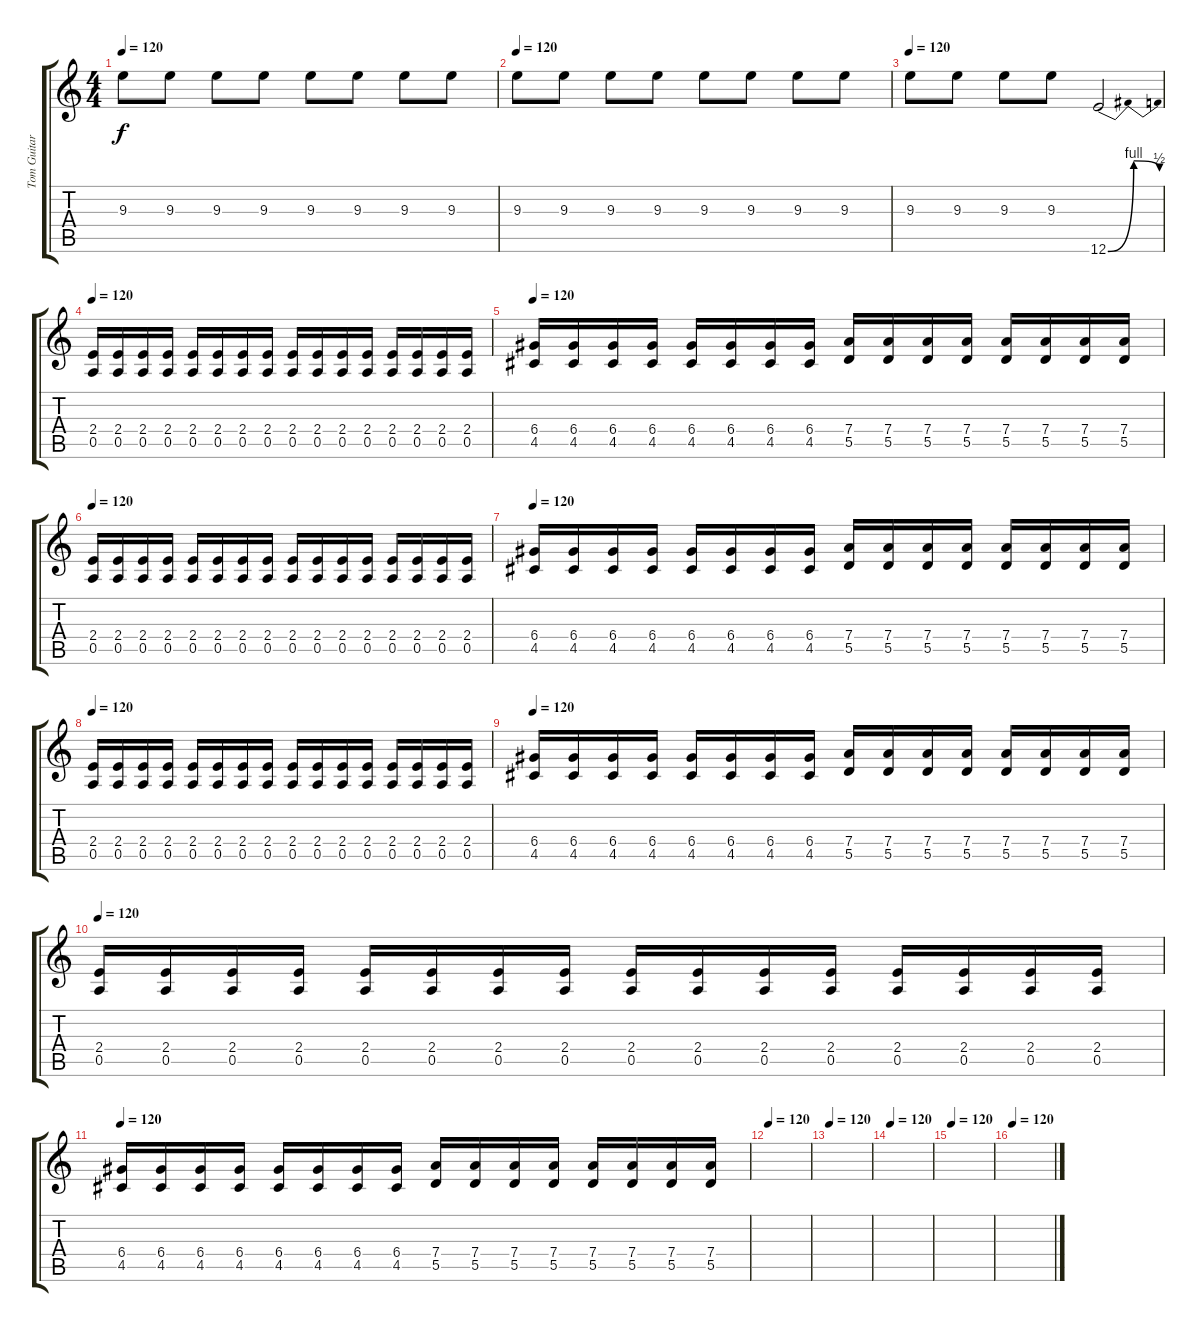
\track ("Tom Guitar 2" "Tom Guitar") {instrument distortionguitar}
\staff {score tabs}
\tuning (E4 B3 G3 D3 A2 E2) {hide}
\ts (4 4)
\tempo 120
\clef g2
\ks c
9.3.8{dy f} 9.3.8 9.3.8 9.3.8 9.3.8 9.3.8 9.3.8 9.3.8 |
\tempo 120
9.3.8{instrument electricguitarclean} 9.3.8 9.3.8 9.3.8 9.3.8 9.3.8 9.3.8 9.3.8 |
\tempo 120
9.3.8 9.3.8 9.3.8 9.3.8 12.6{be (bendrelease 0 0 30 4 30 4 60 2)}.2{instrument distortionguitar} |
\tempo 120
(2.4 0.5).16 (2.4 0.5).16 (2.4 0.5).16 (2.4 0.5).16 (2.4 0.5).16 (2.4 0.5).16 (2.4 0.5).16 (2.4 0.5).16 (2.4 0.5).16 (2.4 0.5).16 (2.4 0.5).16 (2.4 0.5).16 (2.4 0.5).16 (2.4 0.5).16 (2.4 0.5).16 (2.4 0.5).16 |
\tempo 120
(6.4 4.5).16 (6.4 4.5).16 (6.4 4.5).16 (6.4 4.5).16 (6.4 4.5).16 (6.4 4.5).16 (6.4 4.5).16 (6.4 4.5).16 (7.4 5.5).16 (7.4 5.5).16 (7.4 5.5).16 (7.4 5.5).16 (7.4 5.5).16 (7.4 5.5).16 (7.4 5.5).16 (7.4 5.5).16 |
\tempo 120
(2.4 0.5).16 (2.4 0.5).16 (2.4 0.5).16 (2.4 0.5).16 (2.4 0.5).16 (2.4 0.5).16 (2.4 0.5).16 (2.4 0.5).16 (2.4 0.5).16 (2.4 0.5).16 (2.4 0.5).16 (2.4 0.5).16 (2.4 0.5).16 (2.4 0.5).16 (2.4 0.5).16 (2.4 0.5).16 |
\tempo 120
(6.4 4.5).16 (6.4 4.5).16 (6.4 4.5).16 (6.4 4.5).16 (6.4 4.5).16 (6.4 4.5).16 (6.4 4.5).16 (6.4 4.5).16 (7.4 5.5).16 (7.4 5.5).16 (7.4 5.5).16 (7.4 5.5).16 (7.4 5.5).16 (7.4 5.5).16 (7.4 5.5).16 (7.4 5.5).16 |
\tempo 120
(2.4 0.5).16 (2.4 0.5).16 (2.4 0.5).16 (2.4 0.5).16 (2.4 0.5).16 (2.4 0.5).16 (2.4 0.5).16 (2.4 0.5).16 (2.4 0.5).16 (2.4 0.5).16 (2.4 0.5).16 (2.4 0.5).16 (2.4 0.5).16 (2.4 0.5).16 (2.4 0.5).16 (2.4 0.5).16 |
\tempo 120
(6.4 4.5).16 (6.4 4.5).16 (6.4 4.5).16 (6.4 4.5).16 (6.4 4.5).16 (6.4 4.5).16 (6.4 4.5).16 (6.4 4.5).16 (7.4 5.5).16 (7.4 5.5).16 (7.4 5.5).16 (7.4 5.5).16 (7.4 5.5).16 (7.4 5.5).16 (7.4 5.5).16 (7.4 5.5).16 |
\tempo 120
(2.4 0.5).16 (2.4 0.5).16 (2.4 0.5).16 (2.4 0.5).16 (2.4 0.5).16 (2.4 0.5).16 (2.4 0.5).16 (2.4 0.5).16 (2.4 0.5).16 (2.4 0.5).16 (2.4 0.5).16 (2.4 0.5).16 (2.4 0.5).16 (2.4 0.5).16 (2.4 0.5).16 (2.4 0.5).16 |
\tempo 120
(6.4 4.5).16 (6.4 4.5).16 (6.4 4.5).16 (6.4 4.5).16 (6.4 4.5).16 (6.4 4.5).16 (6.4 4.5).16 (6.4 4.5).16 (7.4 5.5).16 (7.4 5.5).16 (7.4 5.5).16 (7.4 5.5).16 (7.4 5.5).16 (7.4 5.5).16 (7.4 5.5).16 (7.4 5.5).16 |
\tempo 120
|
\tempo 120
|
\tempo 120
|
\tempo 120
|
\tempo 120
